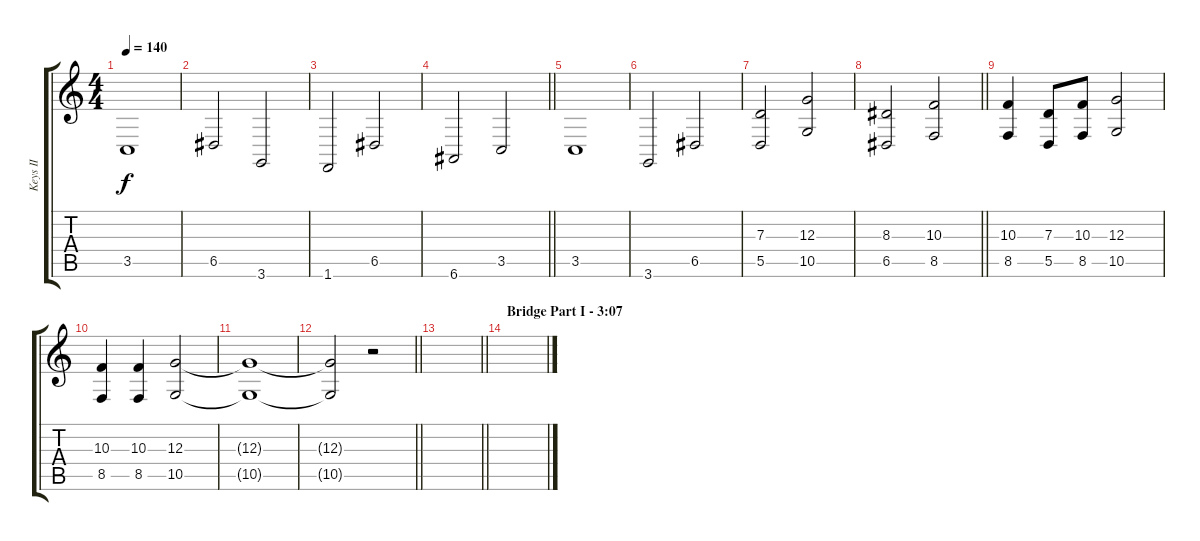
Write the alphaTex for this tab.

\track ("Keys II" "Keys II") {instrument pad4choir}
\staff {score tabs}
\tuning (E4 B3 G3 D3 A2 E2) {hide}
\ts (4 4)
\section ("" "")
\tempo 140
\clef g2
\ks c
3.5.1{dy f volume 7 instrument pad4choir} |
6.5.2 3.6.2 |
1.6.2 6.5.2 |
\barLineRight lightlight
6.6.2 3.5.2 |
\section ("" "")
3.5.1 |
3.6.2 6.5.2 |
(7.3 5.5).2{volume 8 instrument pad4choir} (12.3 10.5).2 |
\barLineRight lightlight
(8.3 6.5).2 (10.3 8.5).2 |
\section ("" "")
(10.3 8.5).4 (7.3 5.5).8 (10.3 8.5).8 (12.3 10.5).2 |
(10.3 8.5).4 (10.3 8.5).4 (12.3 10.5).2 |
(12.3{t} 10.5{t}).1 |
\barLineRight lightlight
(12.3{t} 10.5{t}).2{volume 0} r.2 |
\barLineRight lightlight
|
\section ("" "Bridge Part I - 3:07")
